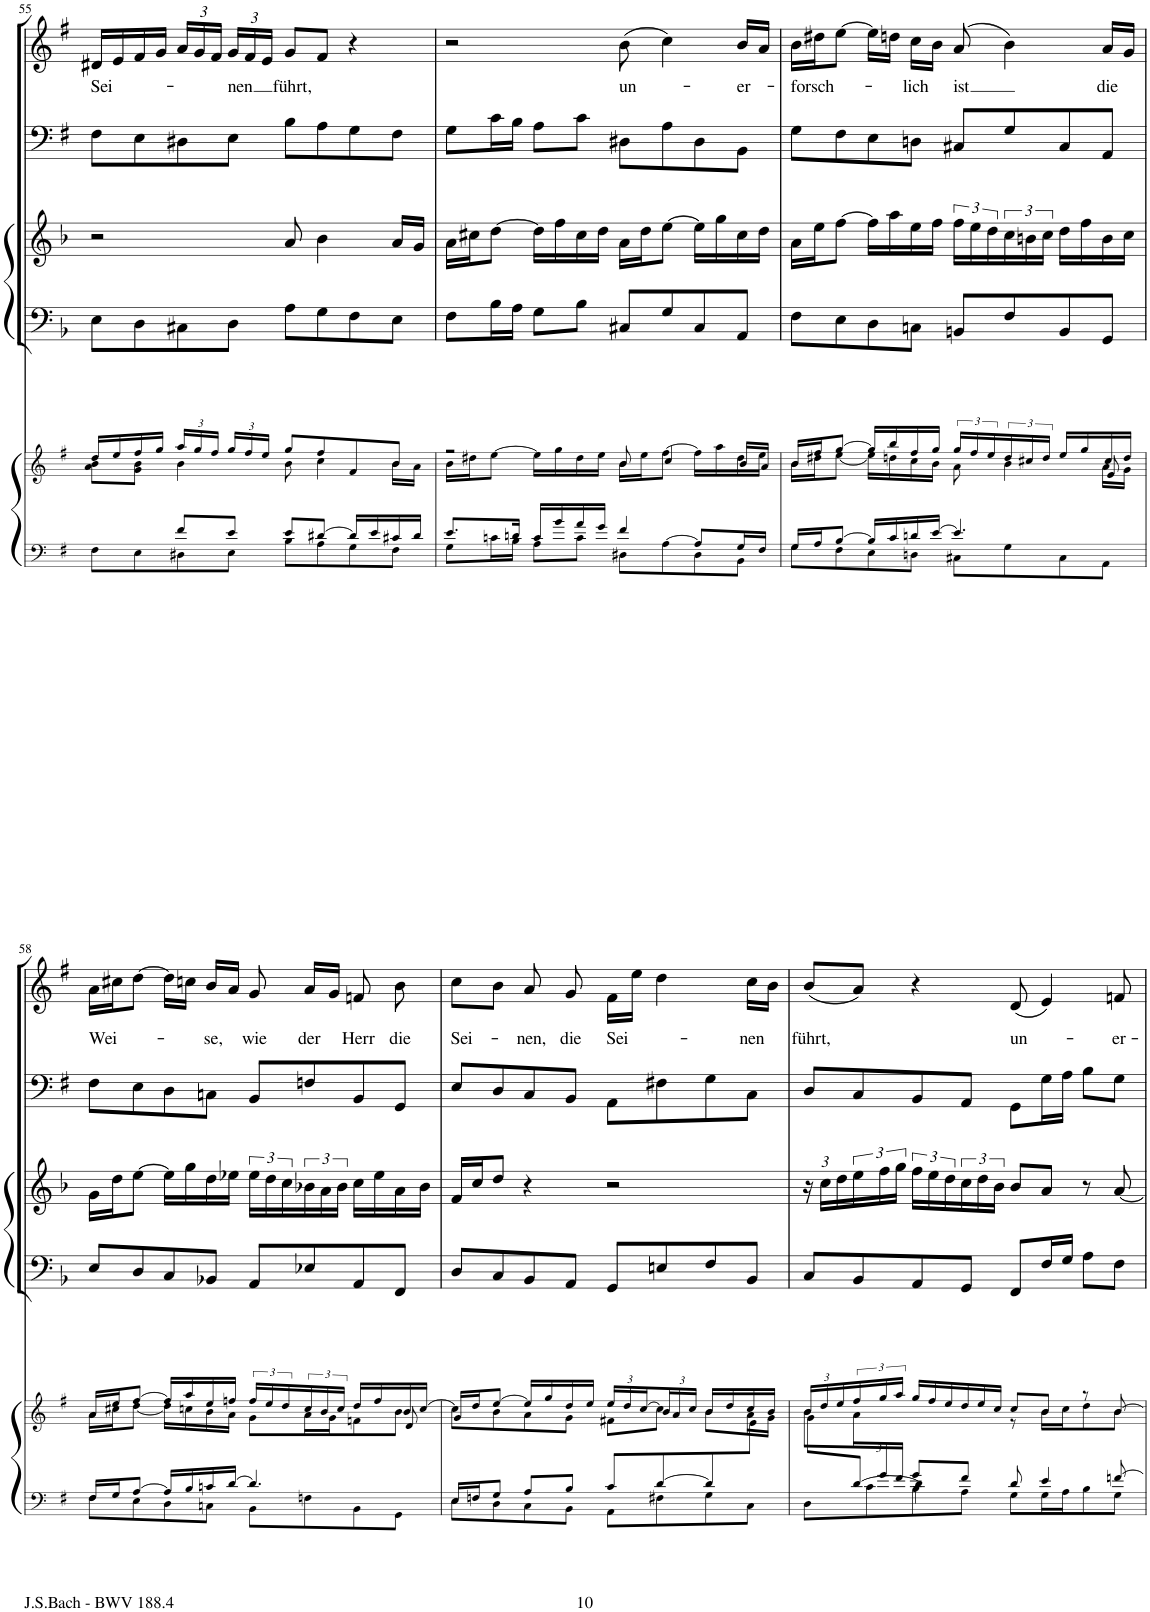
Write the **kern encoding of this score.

**kern	**kern	**kern	**kern	**kern	**kern	**text
*part4	*part4	*part3	*part3	*part2	*part1	*part1
*staff6	*staff5	*staff4	*staff3	*staff2	*staff1	*staff1
*I"Piano reduction	*	*I"Organo obligato	*	*I"Violoncello	*I"Alto	*
*I'Pno	*	*	*	*I'Vc	*	*
!!LO:PB:g=z
*clefF4	*clefG2	*clefF4	*clefG2	*clefF4	*clefG2	*
*	*	*Trd-1c-2	*Trd-1c-2	*	*	*
*k[f#]	*k[f#]	*k[b-]	*k[b-]	*k[f#]	*k[f#]	*
*M4/4	*M4/4	*M4/4	*M4/4	*M4/4	*M4/4	*
*met(c)	*met(c)	*met(c)	*met(c)	*met(c)	*met(c)	*
=55	=55	=55	=55	=55	=55	=55
*^	*^	*	*	*	*	*
!	!	!	!	!	!	!	!	!LO:LY:b
4ryy	8F#\L	16dd/LL	8a\ 8b\L	8E\L	2r	8F#\L	16d#X/LL	Sei-
.	.	16ee/	.	.	.	.	16e/	.
.	8E\	16ff#/	8g\ 8b\J	8D\	.	8E\	16f#/	.
.	.	16gg/JJ	.	.	.	.	16g/JJ	.
*	*	*Xbrackettup	*	*	*	*	*Xbrackettup	*
8f#/L	8D#X\	24aa/LL	4b\	8C#X\	.	8D#X\	24a/LL	.
.	.	24gg/	.	.	.	.	24g/	.
.	.	24ff#/JJ	.	.	.	.	24f#/JJ	.
!	!	!	!	!	!	!	!	!LO:LY:b
8e/J	8E\J	24gg/LL	.	8D\J	.	8E\J	24g/LL	-nen
.	.	24ff#/	.	.	.	.	24f#/	.
.	.	24ee/JJ	.	.	.	.	24e/JJ	.
!	!	!	!	!	!	!	!	!LO:LY:b
8e/L	8B\L	8gg/L	8b\	8A\L	8a/	8B\L	8g/L	führt,
[8d#X/J	8A\	8ff#/	4cc\	8G\	4b-\	8A\	8f#/J	.
16d#/LL]	8G\	8f#/	.	8F\	.	8G\	4r	.
16e/	.	.	.	.	.	.	.	.
16c#X/	8F#\J	8b/J	16b\LL	8E\J	16a/LL	8F#\J	.	.
16d#/JJ	.	.	16a\JJ	.	16g/JJ	.	.	.
=56	=56	=56	=56	=56	=56	=56	=56	=56
8.e/L	8G\L	2r	16b\LL	8F\L	16a\LL	8G\L	2r	.
.	.	.	16dd#X\J	.	16cc#X\J	.	.	.
.	16cn\L	.	[>8ee\J	16B-\L	[8dd\J	16c\L	.	.
16dn/Jk	16B\JJ	.	.	16A\JJ	.	16B\JJ	.	.
16c/LL	8A\L	.	16ee\LL]	8G\L	16dd\LL]	8A\L	.	.
16b/	.	.	16gg\	.	16ff\	.	.	.
16a/	8c\J	.	16dd#\	8B-\J	16cc#\	8c\J	.	.
16g/JJ	.	.	16ee\JJ	.	16dd\JJ	.	.	.
!	!	!	!	!	!	!	!	!LO:LY:b
4f#/	8D#X\L	8b/	16b\LL	8C#X/L	16a\LL	8D#X\L	(8b\	un-
.	.	.	16ee\J	.	16dd\J	.	.	.
.	[>8A\	4cc/	[>8ff#\J	8G/	[8ee\J	8A\	4cc\)	.
8A/L]	8D#\	.	16ff#\LL]	8C#/	16ee\LL]	8D#\	.	.
.	.	.	16aa\	.	16gg\	.	.	.
!	!	!	!	!	!	!	!	!LO:LY:b
16G/L	8BB\J	16b/LL	16dd#\	8AA/J	16cc#\	8BB\J	16b/LL	-er-
16F#/JJ	.	16a/JJ	16ee\JJ	.	16dd\JJ	.	16a/JJ	.
=57	=57	=57	=57	=57	=57	=57	=57	=57
*	*	*	*^	*	*	*	*	*
!	!	!	!	!	!	!	!	!	!LO:LY:b
16G/LL	8G\L	16b/LL	16b\LL	2..ryy	8F\L	16a\LL	8G\L	16b\LL	-forsch-
16A/J	.	16ff#/J	16dd#X\J	.	.	16ee\J	.	16dd#X\J	.
[8B/J	8F#\	[8gg/J	[8ee\J	.	8E\	[8ff\J	8F#\	[8ee\J	.
16B/LL]	8E\	16gg/LL]	16ee\LL]	.	8D\	16ff\LL]	8E\	16ee\LL]	.
16c/	.	16bb/	16ddn\	.	.	16aa\	.	16ddn\JJ	.
!	!	!	!	!	!	!	!	!	!LO:LY:b
16dn/	8Dn\J	16ff#/	16cc\	.	8Cn\J	16ee\	8Dn\J	16cc\LL	-lich
[16e/JJ	.	16gg/JJ	16b\JJ	.	.	16ff\JJ	.	16b\JJ	.
*	*	*brackettup	*	*	*	*	*	*	*
!	!	!	!	!	!	!	!	!	!LO:LY:b
4.e/]	8C#X\L	24gg/LL	8a\	.	8BBn/L	24ff\LL	8C#X/L	(8a/	ist
.	.	24ff#/	.	.	.	24ee\	.	.	.
.	.	24ee/	.	.	.	24dd\	.	.	.
.	8G\	24dd/	4b\	.	8F/	24cc\	8G/	4b\)	.
.	.	24cc#X/	.	.	.	24bn\	.	.	.
.	.	24dd/JJ	.	.	.	24cc\JJ	.	.	.
.	8C#\	16ee/LL	.	.	8BB/	16dd\LL	8C#/	.	.
.	.	16gg/	.	.	.	16ff\	.	.	.
!	!	!	!	!	!	!	!	!	!LO:LY:b
8ryy	8AA\J	16cc#/	16a\LL	8e/	8GG/J	16b\	8AA/J	16a/LL	die
.	.	16dd/JJ	16g\JJ	.	.	16cc\JJ	.	16g/JJ	.
!!LO:LB:g=z
=58	=58	=58	=58	=58	=58	=58	=58	=58	=58
!	!	!	!	!	!	!	!	!	!LO:LY:b
16F#/LL	8F#\L	16a/LL	16a\LL	2..ryy	8E/L	16g\LL	8F#\L	16a\LL	Wei-
16G/J	.	16ee/J	16cc#X\J	.	.	16dd\J	.	16cc#X\J	.
[8A/J	8E\	[8ff#/J	[8dd\J	.	8D/	[8ee\J	8E\	[8dd\J	.
16A/LL]	8D\	16ff#/LL]	16dd\LL]	.	8C/	16ee\LL]	8D\	16dd\LL]	.
16B/	.	16aa/	16ccn\	.	.	16gg\	.	16ccn\JJ	.
!	!	!	!	!	!	!	!	!	!LO:LY:b
16cn/	8Cn\J	16ee/	16b\	.	8BB-X/J	16dd\	8Cn\J	16b/LL	-se,
[16d/JJ	.	16ffn/JJ	16a\JJ	.	.	16ee-X\JJ	.	16a/JJ	.
!	!	!	!	!	!	!	!	!	!LO:LY:b
4.d/]	8BB\L	24ff/LL	8g\L	.	8AA/L	24ee-\LL	8BB/L	8g/	wie
.	.	24ee/	.	.	.	24dd\	.	.	.
.	.	24dd/	.	.	.	24cc\	.	.	.
!	!	!	!	!	!	!	!	!	!LO:LY:b
.	8Fn\	24cc/	16a\L	.	8E-X/	24b-X\	8Fn/	16a/LL	der
.	.	24b/	.	.	.	24a\	.	.	.
.	.	.	16g\J	.	.	.	.	16g/JJ	.
.	.	24cc/JJ	.	.	.	24b-\JJ	.	.	.
!	!	!	!	!	!	!	!	!	!LO:LY:b
.	8BB\	16dd/LL	8fn\	.	8AA/	16cc\LL	8BB/	8fn/	Herr
.	.	16ff/	.	.	.	16ee-\	.	.	.
!	!	!	!	!	!	!	!	!	!LO:LY:b
8ryy	8GG\J	16b/	8b\J	8d/	8FF/J	16a\	8GG/J	8b\	die
.	.	[16cc/JJ	.	.	.	16b-\JJ	.	.	.
=59	=59	=59	=59	=59	=59	=59	=59	=59	=59
!	!	!	!	!	!	!	!	!	!LO:LY:b
16E/LL	8E\L	16g/LL	8cc\L]	2..ryy	8D/L	16f/LL	8E/L	8cc\L	Sei-
16Fn/J	.	16dd/J	.	.	.	16cc/J	.	.	.
8G/J	8D\	[8ee/J	8b\	.	8C/	8dd/J	8D/	8b\J	.
!	!	!	!	!	!	!	!	!	!LO:LY:b
8A/L	8C\	16ee/LL]	8a\	.	8BB-/	4r	8C/	8a/	-nen,
.	.	16gg/	.	.	.	.	.	.	.
!	!	!	!	!	!	!	!	!	!LO:LY:b
8B/J	8BB\J	16dd/	8g\J	.	8AA/J	.	8BB/J	8g/	die
.	.	16ee/JJ	.	.	.	.	.	.	.
*	*	*Xbrackettup	*	*	*	*	*	*	*
!	!	!	!	!	!	!	!	!	!LO:LY:b
8c/L	8AA\L	24ee/LL	8f#X\L	.	8GG/L	2r	8AA\L	16f#\LL	Sei-
.	.	24dd/	.	.	.	.	.	.	.
.	.	.	.	.	.	.	.	16ee\JJ	.
.	.	[24cc/	.	.	.	.	.	.	.
[8d/	8F#X\	24b/	8cc\J]	.	8En/	.	8F#X\	4dd\	.
.	.	24a/	.	.	.	.	.	.	.
.	.	24cc/JJ	.	.	.	.	.	.	.
8d/]	8G\	16b/LL	8b\L	.	8F/	.	8G\	.	.
.	.	16dd/	.	.	.	.	.	.	.
!	!	!	!	!	!	!	!	!	!LO:LY:b
8ryy	8C\J	16cc/	16a\L	8e\J	8BB-/J	.	8C\J	16cc\LL	-nen
.	.	16b/JJ	16g\JJ	.	.	.	.	16b\JJ	.
=60	=60	=60	=60	=60	=60	=60	=60	=60	=60
*	*^	*	*	*	*	*	*	*	*
*	*	*	*	*	*	*	*Xbrackettup	*	*	*
!	!	!	!	!	!	!	!	!	!	!LO:LY:b
8ryy	6ryy	8D\L	24b/LL	8g\L	8b\L	8C/L	24r	8D/L	(8b/L	führt,
.	.	.	24dd/	.	.	.	24cc\LL	.	.	.
.	.	.	24ee/	.	.	.	24dd\	.	.	.
*	*	*	*brackettup	*	*Xbrackettup	*	*brackettup	*	*	*
[8d/J	.	8c\	24ff#/	4.ryy	24a\L	8BB-/	24ee\	8C/	8a/J)	.
.	24g/	.	24gg/	.	6%5ryy	.	24ff\	.	.	.
.	24f#/JJ	.	24aa/JJ	.	.	.	24gg\JJ	.	.	.
*	*	*	*brackettup	*	*	*	*	*	*	*
4d\]	8g/L	8B\	24gg/LL	.	.	8AA/	24ff\LL	8BB/	4r	.
.	.	.	24ff#/	.	.	.	24ee\	.	.	.
.	.	.	24ee/	.	.	.	24dd\	.	.	.
.	8f#/J	8A\J	24dd/	.	.	8GG/J	24cc\	8AA/J	.	.
.	.	.	24ee/	.	.	.	24dd\	.	.	.
.	.	.	24cc/JJ	.	.	.	24b-\JJ	.	.	.
!	!	!	!	!	!	!	!	!	!	!LO:LY:b
2ryy	8d/	8G\L	8cc/L	8r	.	8FF/L	8b-/L	8GG\L	(8d/	un-
.	4e/	16G\L	8b/J	16b\LL	.	16F/L	8a/J	16G\L	4e/)	.
.	.	16A\J	.	16cc\J	.	16G/JJ	.	16A\JJ	.	.
.	.	8B\	8r	8dd\	.	8A\L	8r	8B\L	.	.
!	!	!	!	!	!	!	!	!	!	!LO:LY:b
.	[8fn/	8G\J	[8b/	8b\J	.	8F\J	[8a/	8G\J	8fn/	-er-
*v	*v	*v	*	*	*	*	*	*	*	*
*	*v	*v	*v	*	*	*	*	*
=	=	=	=	=	=	=
*-	*-	*-	*-	*-	*-	*-
